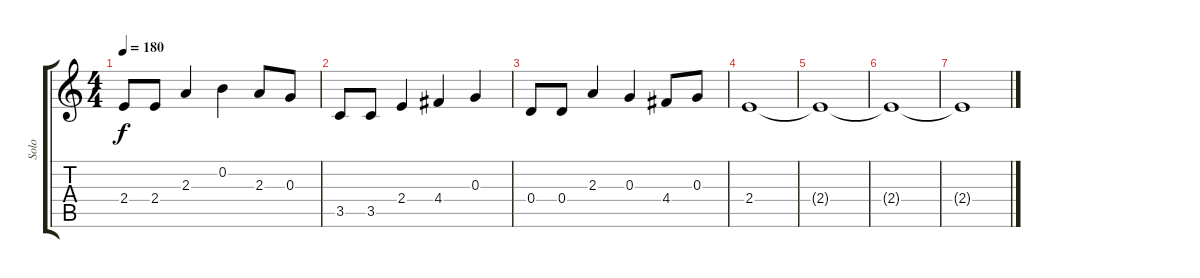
\track ("Solo" "Solo") {instrument electricguitarclean}
\staff {score tabs}
\tuning (E4 B3 G3 D3 A2 E2) {hide}
\ts (4 4)
\tempo 180
\clef g2
\ks c
2.4.8{dy f} 2.4.8 2.3.4 0.2.4 2.3.8 0.3.8 |
3.5.8 3.5.8 2.4.4 4.4.4 0.3.4 |
0.4.8 0.4.8 2.3.4 0.3.4 4.4.8 0.3.8 |
2.4.1 |
2.4{t}.1 |
2.4{t}.1 |
2.4{t}.1
